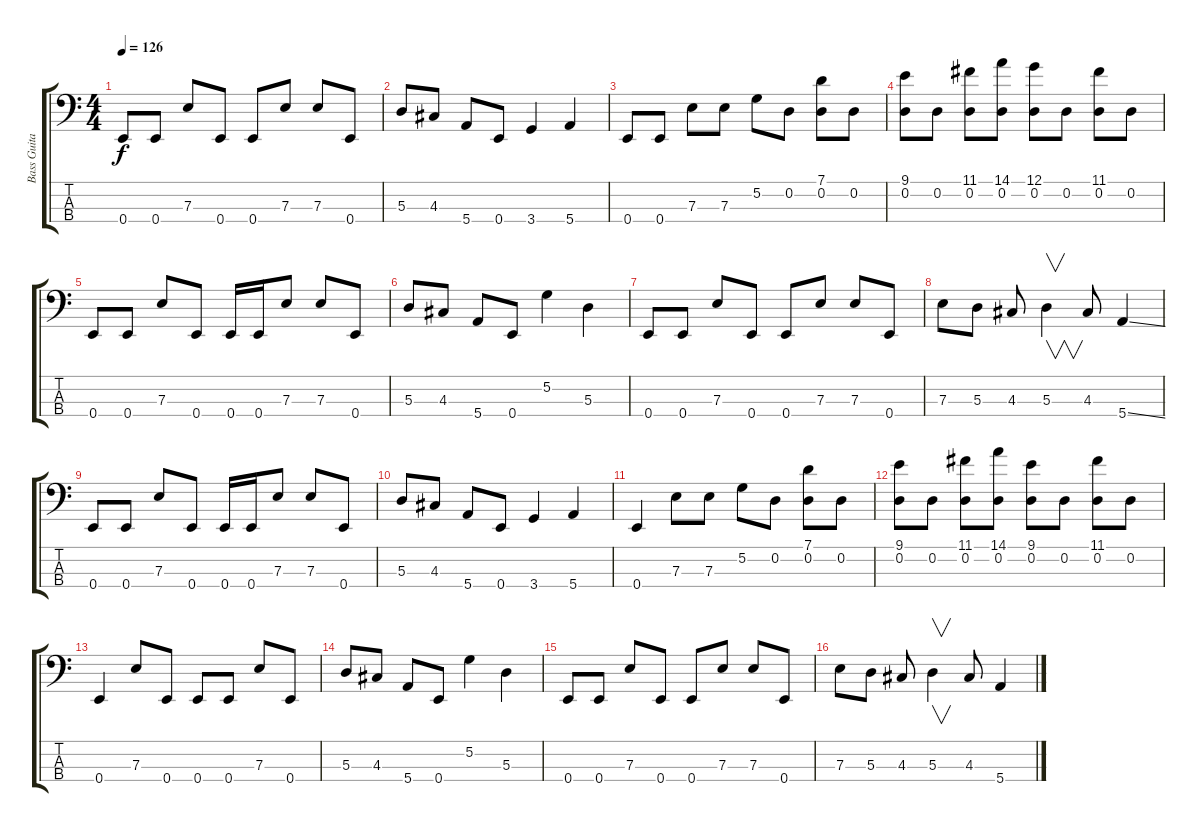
\track ("Bass Guitar" "Bass Guita") {instrument electricbassfinger}
\staff {score tabs}
\tuning (G2 D2 A1 E1) {hide}
\ts (4 4)
\tempo 126
\clef f4
\ks c
0.4.8{dy f} 0.4.8 7.3.8 0.4.8 0.4.8 7.3.8 7.3.8 0.4.8 |
5.3.8 4.3.8 5.4.8 0.4.8 3.4.4 5.4.4 |
0.4.8 0.4.8 7.3.8 7.3.8 5.2.8 0.2.8 (7.1 0.2).8 0.2.8 |
(9.1 0.2).8 0.2.8 (11.1 0.2).8 (14.1 0.2).8 (12.1 0.2).8 0.2.8 (11.1 0.2).8 0.2.8 |
0.4.8 0.4.8 7.3.8 0.4.8 0.4.16 0.4.16 7.3.8 7.3.8 0.4.8 |
5.3.8 4.3.8 5.4.8 0.4.8 5.2.4 5.3.4 |
0.4.8 0.4.8 7.3.8 0.4.8 0.4.8 7.3.8 7.3.8 0.4.8 |
7.3.8 5.3.8 4.3.8 5.3.4{v} 4.3.8 5.4{ss}.4 |
0.4.8 0.4.8 7.3.8 0.4.8 0.4.16 0.4.16 7.3.8 7.3.8 0.4.8 |
5.3.8 4.3.8 5.4.8 0.4.8 3.4.4 5.4.4 |
0.4.4 7.3.8 7.3.8 5.2.8 0.2.8 (7.1 0.2).8 0.2.8 |
(9.1 0.2).8 0.2.8 (11.1 0.2).8 (14.1 0.2).8 (9.1 0.2).8 0.2.8 (11.1 0.2).8 0.2.8 |
0.4.4 7.3.8 0.4.8 0.4.8 0.4.8 7.3.8 0.4.8 |
5.3.8 4.3.8 5.4.8 0.4.8 5.2.4 5.3.4 |
0.4.8 0.4.8 7.3.8 0.4.8 0.4.8 7.3.8 7.3.8 0.4.8 |
7.3.8 5.3.8 4.3.8 5.3.4{v} 4.3.8 5.4{ss}.4
